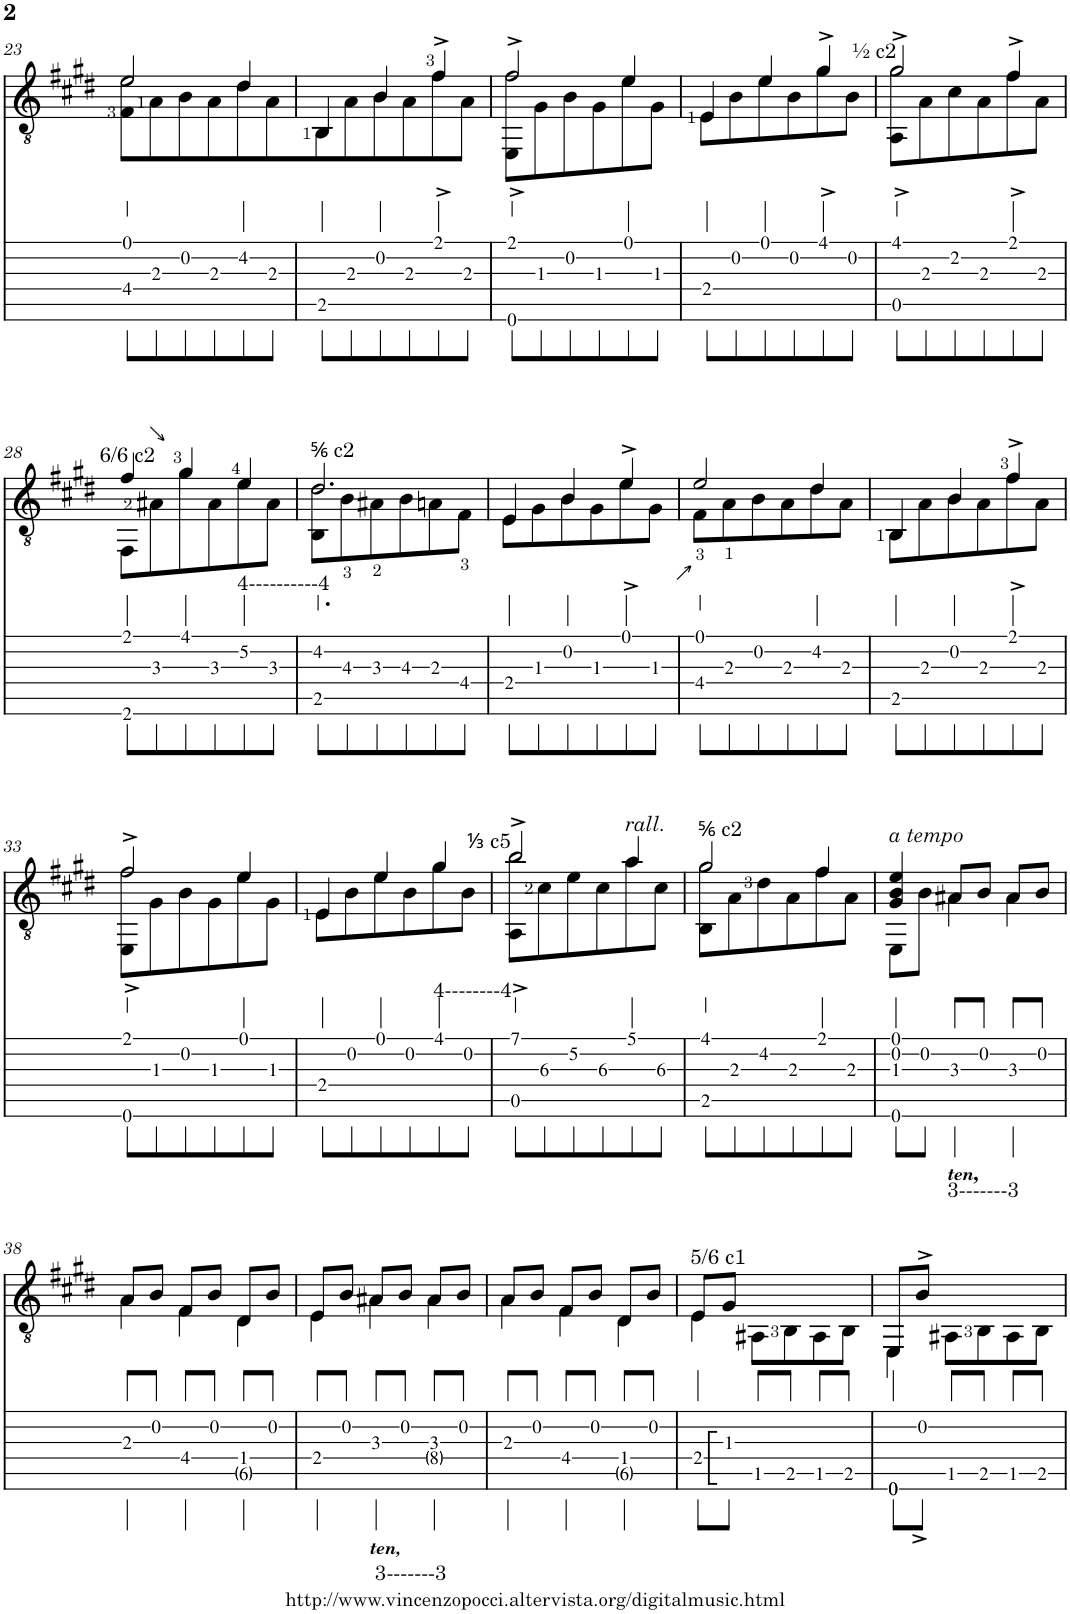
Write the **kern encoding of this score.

**kern	**kern
*part2	*part1
*staff2	*staff1
*I"Chitarra classica (Intavolatura)	*I"Classical Guitar
!!LO:PB:g=z
*	*clefGv2
*k[f#c#g#d#]	*k[f#c#g#d#]
*M3/4	*M3/4
=23	=23
*^	*^
!	!	!	!LO:N:n=2:head=open
2e/	8F#\ 8e\L	2e/	8F#\ 8e\L
.	8A\	.	8A\
.	8B\	.	8B\
.	8A\	.	8A\
4d#/	8d#\	4d#/	8d#\
.	8A\J	.	8A\
=24	=24	=24	=24
4BB/	8BB\L	4BB/	8BB\
.	8A\	.	8A\
4B/	8B\	4B/	8B\
.	8A\	.	8A\
4f#^/	8f#\	4f#^/	8f#\
.	8A\J	.	8A\J
=25	=25	=25	=25
!	!	!	!LO:N:n=2:head=open
2f#^/	8EE\ 8f#\L	2f#^/	8EE\ 8f#\L
.	8G#\	.	8G#\
.	8B\	.	8B\
.	8G#\	.	8G#\
4e/	8e\	4e/	8e\
.	8G#\J	.	8G#\J
=26	=26	=26	=26
4E/	8E\L	4E/	8E\L
.	8B\	.	8B\
4e/	8e\	4e/	8e\
.	8B\	.	8B\
4g#^/	8g#\	4g#^/	8g#\
.	8B\J	.	8B\J
=27	=27	=27	=27
!	!	!LO:TX:a:t=½ c2	!
!	!	!	!LO:N:n=2:head=open
2g#^/	8AA\ 8g#\L	2g#^/	8AA\ 8g#\L
.	8A\	.	8A\
.	8c#\	.	8c#\
.	8A\	.	8A\
4f#^/	8f#\	4f#^/	8f#\
.	8A\J	.	8A\J
!!LO:LB:g=z	!!
=28	=28	=28	=28
!	!	!LO:TX:a:t=6/6 c2	!
4f#/	8FF#\L	4f#/	8FF#\L
!	!	!	!LO:TX:a:B:t=↘
.	8A#X\	.	8A#X\
4g#/	8g#\	4g#/	8g#\
.	8A#\	.	8A#\
!LO:TX:a:t=4----------4	!	!	!
4e/	8e\	4e/	8e\
.	8A#\J	.	8A#\J
=29	=29	=29	=29
!	!	!LO:TX:a:t=⅚ c2	!
!	!	!	!LO:N:n=2:head=open
2.d#/	8BB\ 8d#\L	2.d#/	8BB\ 8d#\L
.	8B\	.	8B\
.	8A#X\	.	8A#X\
.	8B\	.	8B\
.	8An\	.	8An\
.	8F#\J	.	8F#\J
=30	=30	=30	=30
4E/	8E\L	4E/	8E\L
.	8G#\	.	8G#\
4B/	8B\	4B/	8B\
.	8G#\	.	8G#\
4e^/	8e\	4e^/	8e\
!	!	!	!LO:TX:b:B:t=↗
.	8G#\J	.	8G#\J
=31	=31	=31	=31
2e/	8F#\L	2e/	8F#\L
.	8A\	.	8A\
.	8B\	.	8B\
.	8A\	.	8A\
4d#/	8d#\	4d#/	8d#\
.	8A\J	.	8A\J
=32	=32	=32	=32
4BB/	8BB\L	4BB/	8BB\L
.	8A\	.	8A\
4B/	8B\	4B/	8B\
.	8A\	.	8A\
4f#^/	8f#\	4f#^/	8f#\
.	8A\J	.	8A\J
!!LO:LB:g=z	!!
=33	=33	=33	=33
!	!	!	!LO:N:n=2:head=open
2f#^/	8EE\ 8f#\L	2f#^/	8EE\ 8f#\L
.	8G#\	.	8G#\
.	8B\	.	8B\
.	8G#\	.	8G#\
4e/	8e\	4e/	8e\
.	8G#\J	.	8G#\J
=34	=34	=34	=34
4E/	8E\L	4E/	8E\L
.	8B\	.	8B\
4e/	8e\	4e/	8e\
.	8B\	.	8B\
!LO:TX:a:t=4--------4	!	!	!
4g#/	8g#\	4g#/	8g#\
.	8B\J	.	8B\J
=35	=35	=35	=35
!	!	!LO:TX:a:t=⅓ c5	!
!	!	!	!LO:N:n=2:head=open
2b^/	8AA\ 8b\L	2b^/	8AA\ 8b\L
.	8c#\	.	8c#\
.	8e\	.	8e\
.	8c#\	.	8c#\
!	!	!LO:TX:a:i:t=rall.	!
4a/	8a\	4a/	8a\
.	8c#\J	.	8c#\J
=36	=36	=36	=36
!	!	!LO:TX:a:t=⅚ c2	!
!	!	!	!LO:N:n=2:head=open
2g#/	8BB\ 8g#\L	2g#/	8BB\ 8g#\L
.	8A\	.	8A\
.	8d#\	.	8d#\
.	8A\	.	8A\
4f#/	8f#\	4f#/	8f#\
.	8A\J	.	8A\J
=37	=37	=37	=37
!	!	!LO:TX:a:i:t=a tempo	!
4G#/ 4B/ 4e/	8EE\L	4G#/ 4B/ 4e/	8EE\L
.	8B\J	.	8B\J
!LO:TX:b:t=3-------3	!	!	!
!LO:TX:b:Bi:t=ten	!	!	!
!LO:TX:b:t=,	!	!	!
8A#X/L	4A#\	8A#X/L	4A#\
8B/J	.	8B/J	.
8A#/L	4A#\	8A#/L	4A#\
8B/J	.	8B/J	.
!!LO:LB:g=z	!!
=38	=38	=38	=38
8A/L	4A\	8A/L	4A\
8B/J	.	8B/J	.
8F#/L	4F#\	8F#/L	4F#\
8B/J	.	8B/J	.
8D#/L	4D#\	8D#/L	4D#\
8B/J	.	8B/J	.
=39	=39	=39	=39
8E/L	4E\	8E/L	4E\
8B/J	.	8B/J	.
!LO:TX:b:Bi:t=ten,	!	!	!
!LO:TX:b:t=3-------3	!	!	!
8A#X/L	4A#\	8A#X/L	4A#\
8B/J	.	8B/J	.
8A#/L	4A#\	8A#/L	4A#\
8B/J	.	8B/J	.
=40	=40	=40	=40
8A/L	4A\	8A/L	4A\
8B/J	.	8B/J	.
8F#/L	4F#\	8F#/L	4F#\
8B/J	.	8B/J	.
8D#/L	4D#\	8D#/L	4D#\
8B/J	.	8B/J	.
=41	=41	=41	=41
!	!	!LO:TX:a:t=5/6 c1	!
4E/	8E\L	4E\	8E/L
.	8G#:\J	.	8G#/J
8AA#X/L	2ryy	8AA#X\L	2ryy
8BB/J	.	8BB\	.
8AA#/L	.	8AA#\	.
8BB/J	.	8BB\J	.
=42	=42	=42	=42
4EE/	8EE\L	4EE\	8EE/L
.	8B^\J	.	8B^/J
8AA#X/L	2ryy	8AA#X\L	2ryy
8BB/J	.	8BB\	.
8AA#/L	.	8AA#\	.
8BB/J	.	8BB\J	.
*v	*v	*	*
*	*v	*v
=	=
*-	*-
